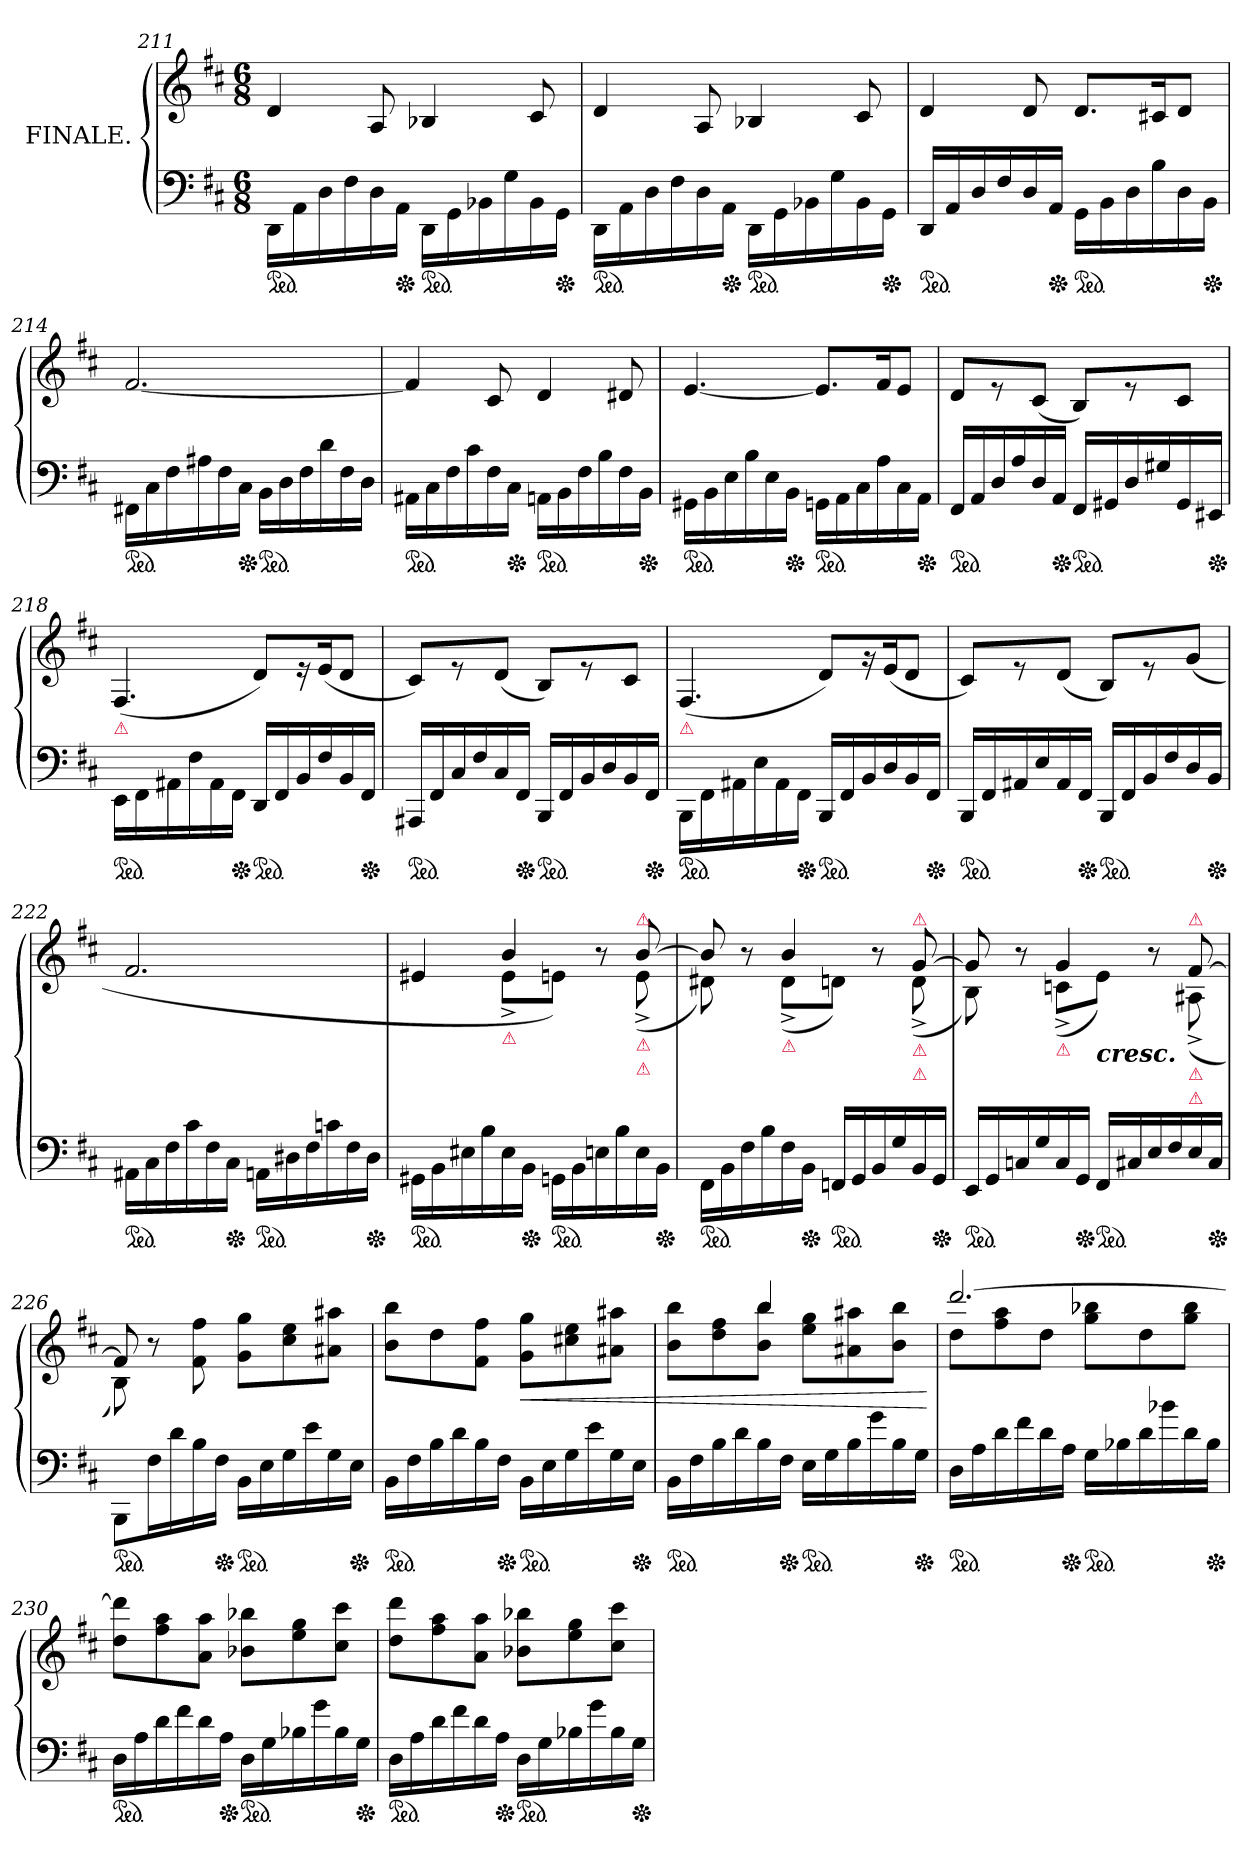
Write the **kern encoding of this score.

**kern	**kern	**dynam
*part1	*part1	*part1
*staff2	*staff1	*staff1/2
*I"FINALE.	*	*
*clefF4	*clefG2	*
*k[f#c#]	*k[f#c#]	*
*M6/8	*M6/8	*
*ped	*	*
=211	=211	=211
16DD\LL	4d	.
16AA	.	.
16D	.	.
16F#	.	.
16D	8A/	.
*Xped	*	*
16AAJJ	.	.
*ped	*	*
16DD\LL	4B-X/	.
16GG	.	.
16BB-X	.	.
16G	.	.
16BB-	8c#	.
*Xped	*	*
16GGJJ	.	.
=212	=212	=212
*ped	*	*
16DD\LL	4d	.
16AA	.	.
16D	.	.
16F#	.	.
16D	8A/	.
*Xped	*	*
16AAJJ	.	.
*ped	*	*
16DD\LL	4B-X/	.
16GG	.	.
16BB-X	.	.
16G	.	.
16BB-	8c#	.
*Xped	*	*
16GGJJ	.	.
=213	=213	=213
*ped	*	*
16DDLL	4d	.
16AA	.	.
16D	.	.
16F#	.	.
16D	8d	.
*Xped	*	*
16AAJJ	.	.
*ped	*	*
16GG\LL	8.dL	.
16BB	.	.
16D	.	.
16B	16c#XK	.
16D	8dJ	.
*Xped	*	*
16BBJJ	.	.
=214	=214	=214
*ped	*	*
16FF#X\LL	[2.f#	.
16C#	.	.
16F#	.	.
16A#X	.	.
16F#	.	.
*Xped	*	*
16C#JJ	.	.
*ped	*	*
16BB\LL	.	.
16D	.	.
16F#	.	.
16d	.	.
16F#	.	.
16DJJ	.	.
=215	=215	=215
*ped	*	*
16AA#X\LL	4f#]	.
16C#	.	.
16F#	.	.
16c#	.	.
16F#	8c#	.
*Xped	*	*
16C#JJ	.	.
*ped	*	*
16AAn\LL	4d	.
16BB	.	.
16F#	.	.
16B	.	.
16F#	8d#X	.
*Xped	*	*
16BBJJ	.	.
=216	=216	=216
*ped	*	*
16GG#X\LL	[4.e	.
16BB	.	.
16E	.	.
16B	.	.
16E	.	.
*Xped	*	*
16BBJJ	.	.
*ped	*	*
16GGn\LL	8.eL]	.
16AA	.	.
16C#	.	.
16A	16f#K	.
16C#	8eJ	.
*Xped	*	*
16AAJJ	.	.
=217	=217	=217
*ped	*	*
16FF#LL	8dL	.
16AA	.	.
16D	8re	.
16A	.	.
16D	(<8c#J	.
*Xped	*	*
16AAJJ	.	.
*ped	*	*
16FF#LL	8BL)	.
16GG#X	.	.
16D	8re	.
16G#X	.	.
16GG#	8c#J	.
*Xped	*	*
16EE#XJJ	.	.
=218	=218	=218
!	!LO:TX:b:color=crimson:t=⚠	!
*ped	*	*
16EE\LL	(>4.F#/	.
16FF#\	.	.
16AA#X\	.	.
16F#\	.	.
16AA#\	.	.
*Xped	*	*
16FF#\JJ	.	.
*ped	*	*
16DDLL	8dL)	.
16FF#	.	.
16BB	16r	.
16F#	(<16eK	.
16BB	8dJ	.
*Xped	*	*
16FF#JJ	.	.
=219	=219	=219
*ped	*	*
16AAA#XLL	8c#L)	.
16FF#	.	.
16C#	8re	.
16F#	.	.
16C#	(<8dJ	.
*Xped	*	*
16FF#JJ	.	.
*ped	*	*
16BBBLL	8BL)	.
16FF#	.	.
16BB	8re	.
16D	.	.
16BB	8c#J	.
*Xped	*	*
16FF#JJ	.	.
=220	=220	=220
!	!LO:TX:b:color=crimson:t=⚠	!
*ped	*	*
16BBB\LL	(>4.F#/	.
16FF#\	.	.
16AA#X\	.	.
16E\	.	.
16AA#\	.	.
*Xped	*	*
16FF#\JJ	.	.
*ped	*	*
16BBBLL	8dL)	.
16FF#	.	.
16BB	16rg	.
16D	(<16eK	.
16BB	8dJ	.
*Xped	*	*
16FF#JJ	.	.
=221	=221	=221
*ped	*	*
16BBBLL	8c#L)	.
16FF#	.	.
16AA#X	8re	.
16E	.	.
16AA#	(<8dJ	.
*Xped	*	*
16FF#JJ	.	.
*ped	*	*
16BBBLL	8BL)	.
16FF#	.	.
16BB	8re	.
16F#	.	.
16D	(>8gJ	.
*Xped	*	*
16BBJJ	.	.
=222	=222	=222
*ped	*	*
16AA#X\LL	2.f#	.
16C#	.	.
16F#	.	.
16c#	.	.
16F#	.	.
*Xped	*	*
16C#JJ	.	.
*ped	*	*
16AAn\LL	.	.
16D#X	.	.
16F#	.	.
16cn	.	.
16F#	.	.
*Xped	*	*
16D#JJ	.	.
=223	=223	=223
*	*^	*
*ped	*	*	*
16GG#X\LL	4e#X	4ryy	.
16BB	.	.	.
16E#X	.	.	.
16B	.	.	.
!	!LO:TX:b:color=crimson:t=⚠	!	!
16E#	4b	8e#^<L	.
*Xped	*	*	*
16BBJJ	.	.	.
*ped	*	*	*
16GGn\LL	.	8enJ)	.
16BB	.	.	.
16En	8r	8ryy	.
16B	.	.	.
!	!LO:TX:a:color=crimson:t=⚠	!	!
!	!LO:TX:b:color=crimson:t=⚠	!	!
!	!LO:TX:b:color=crimson:t=⚠	!	!
16E	[8b	(>8e^<	.
*Xped	*	*	*
16BBJJ	.	.	.
=224	=224	=224	=224
*ped	*	*	*
16FF#\LL	8b]	8d#X)	.
16BB	.	.	.
16F#	8r	8ryy	.
16B	.	.	.
!	!LO:TX:b:color=crimson:t=⚠	!	!
16F#	4b	(>8d#^<L	.
*Xped	*	*	*
16BBJJ	.	.	.
*ped	*	*	*
16FFnLL	.	8dnJ)	.
16GG	.	.	.
16BB	8r	8ryy	.
16G	.	.	.
!	!LO:TX:a:color=crimson:t=⚠	!	!
!	!LO:TX:b:color=crimson:t=⚠	!	!
!	!LO:TX:b:color=crimson:t=⚠	!	!
16BB	[8g	(>8d^<	.
*Xped	*	*	*
16GGJJ	.	.	.
=225	=225	=225	=225
*ped	*	*	*
16EELL	8g]	8B)	.
16GG	.	.	.
16Cn	8r	8ryy	.
16G	.	.	.
!	!LO:TX:b:color=crimson:t=⚠	!	!
16C	4g	(>8cn^<L	.
*Xped	*	*	*
16GGJJ	.	.	.
!	!	!LO:TX:c:Bi:t=cresc.	!
*ped	*	*	*
16FF#LL	.	8eJ)	.
16C#X	.	.	.
16E	8r	8ryy	.
16F#	.	.	.
!	!LO:TX:a:color=crimson:t=⚠	!	!
!	!LO:TX:b:color=crimson:t=⚠	!	!
!	!LO:TX:b:color=crimson:t=⚠	!	!
16E	[8f#	(>8A#X^<	.
*Xped	*	*	*
16C#JJ	.	.	.
=226	=226	=226	=226
!LO:TX:b:color=crimson:t=⚠	!	!	!
*ped	*	*	*
8BBB/L	8f#]	8B)	.
16F#\L	8r	4ryy	.
16d\	.	.	.
16B\	8f# 8ff#	.	.
*Xped	*	*	*
16F#\JJ	.	.	.
*ped	*	*	*
16BB\LL	8g 8ggL	4.ryy	.
16E	.	.	.
16G	8cc# 8ee	.	.
16e	.	.	.
16G	8a#X 8aa#XJ	.	.
*Xped	*	*	*
16EJJ	.	.	.
*	*v	*v	*
=227	=227	=227
*ped	*	*
16BB\LL	8b 8bbL	.
16F#	.	.
16B	8dd	.
16d	.	.
16B	8f# 8ff#J	.
*Xped	*	*
16F#JJ	.	.
*ped	*	*
16BB\LL	8g 8ggL	<
16E	.	.
16G	8cc#X 8ee	.
16e	.	.
16G	8a#X 8aa#XJ	.
*Xped	*	*
16EJJ	.	.
=228	=228	=228
*	*^	*
*ped	*	*	*
16BB\LL	4ryy	8b 8bbL	.
16F#	.	.	.
16B	.	8dd 8ff#	.
16d	.	.	.
16B	4bb	8b 8bbJ	.
*Xped	*	*	*
16F#JJ	.	.	.
*ped	*	*	*
16E\LL	.	8ee 8ggL	.
16G	.	.	.
16B	4ryy	8a#X 8aa#X	.
16g	.	.	.
16B	.	8b 8bbJ	.
*Xped	*	*	*
16GJJ	.	.	.
*	*v	*v	*
.	.	[
=229	=229	=229
*	*^	*
*ped	*	*	*
16D\LL	[2.ddd	8ddL	.
16A	.	.	.
16d	.	8ff# 8aa	.
16f#	.	.	.
16d	.	8ddJ	.
*Xped	*	*	*
16AJJ	.	.	.
*ped	*	*	*
16G\LL	.	8gg 8bb-XL	.
16B-X	.	.	.
16d	.	8dd	.
16b-X	.	.	.
16d	.	8gg 8bb-J	.
*Xped	*	*	*
16B-JJ	.	.	.
*	*v	*v	*
=230	=230	=230
*ped	*	*
16D\LL	8dd 8ddd]L	.
16A	.	.
16d	8ff# 8aa	.
16f#	.	.
16d	8a 8aaJ	.
*Xped	*	*
16AJJ	.	.
*ped	*	*
16D\LL	8b-X 8bb-XL	.
16G	.	.
16B-X	8ee 8gg	.
16g	.	.
16B-	8cc# 8ccc#J	.
*Xped	*	*
16GJJ	.	.
=231	=231	=231
*ped	*	*
16D\LL	8dd 8dddL	.
16A	.	.
16d	8ff# 8aa	.
16f#	.	.
16d	8a 8aaJ	.
*Xped	*	*
16AJJ	.	.
*ped	*	*
16D\LL	8b-X 8bb-XL	.
16G	.	.
16B-X	8ee 8gg	.
16g	.	.
16B-	8cc# 8ccc#J	.
*Xped	*	*
16GJJ	.	.
=	=	=
*-	*-	*-
